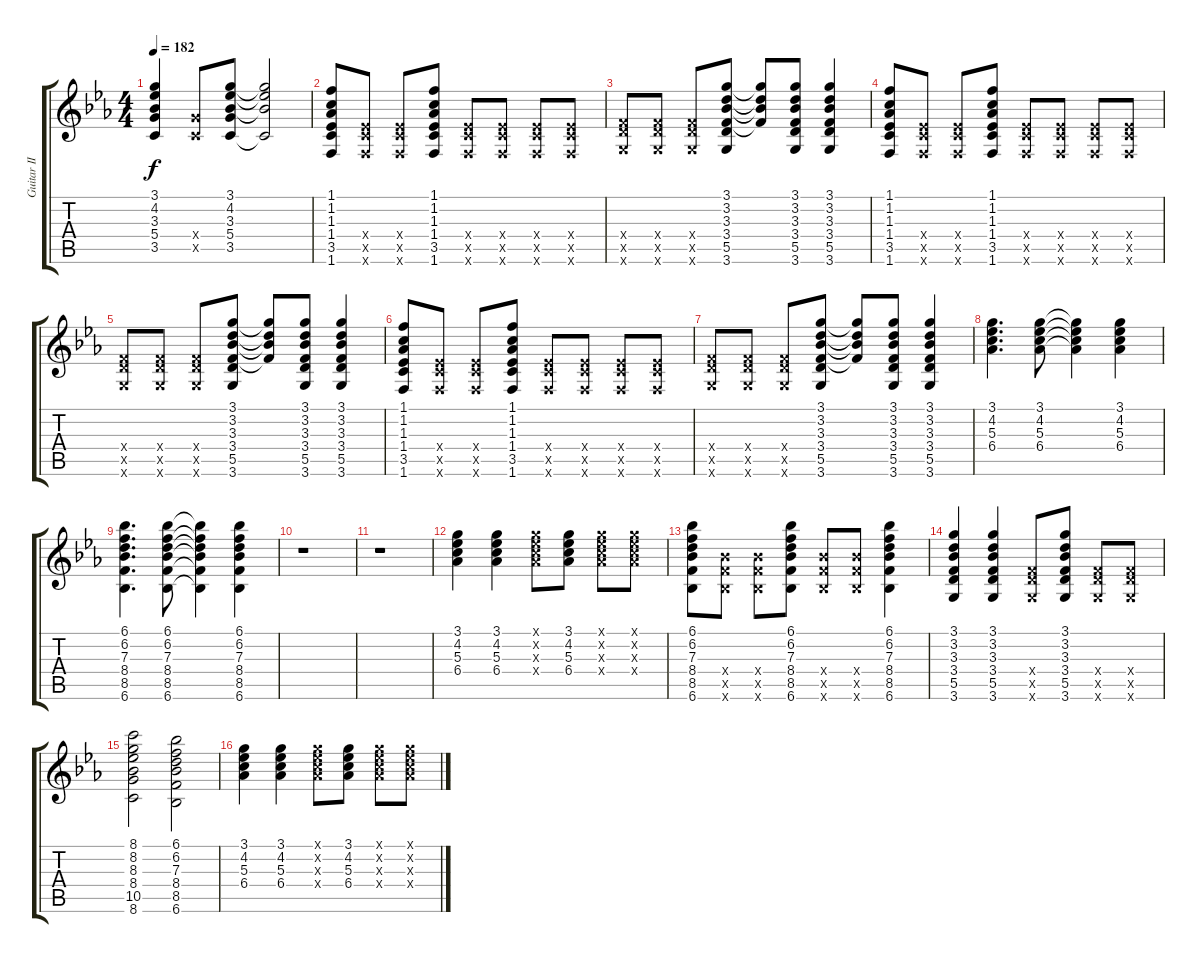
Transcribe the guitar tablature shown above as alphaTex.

\track ("Guitar II" "Guitar II") {instrument electricguitarclean}
\staff {score tabs}
\tuning (E4 B3 G3 D3 A2 E2) {hide}
\ts (4 4)
\tempo 182
\clef g2
\ks eb
(3.1 4.2 3.3 5.4 3.5).4{dy f} (5.4{x} 3.5{x}).8 (3.1 4.2 3.3 5.4 3.5).8 (3.1{t} 4.2{t} 3.3{t} 3.5{t}).2 |
(1.1 1.2 1.3 1.4 3.5 1.6).8 (1.4{x} 3.5{x} 1.6{x}).8 (1.4{x} 3.5{x} 1.6{x}).8 (1.1 1.2 1.3 1.4 3.5 1.6).8 (1.4{x} 3.5{x} 1.6{x}).8 (1.4{x} 3.5{x} 1.6{x}).8 (1.4{x} 3.5{x} 1.6{x}).8 (1.4{x} 3.5{x} 1.6{x}).8 |
(3.4{x} 5.5{x} 3.6{x}).8 (3.4{x} 5.5{x} 3.6{x}).8 (3.4{x} 5.5{x} 3.6{x}).8 (3.1 3.2 3.3 3.4 5.5 3.6).8 (3.1{t} 3.2{t} 3.3{t} 3.4{t}).8 (3.1 3.2 3.3 3.4 5.5 3.6).8 (3.1 3.2 3.3 3.4 5.5 3.6).4 |
(1.1 1.2 1.3 1.4 3.5 1.6).8 (1.4{x} 3.5{x} 1.6{x}).8 (1.4{x} 3.5{x} 1.6{x}).8 (1.1 1.2 1.3 1.4 3.5 1.6).8 (1.4{x} 3.5{x} 1.6{x}).8 (1.4{x} 3.5{x} 1.6{x}).8 (1.4{x} 3.5{x} 1.6{x}).8 (1.4{x} 3.5{x} 1.6{x}).8 |
(3.4{x} 5.5{x} 3.6{x}).8 (3.4{x} 5.5{x} 3.6{x}).8 (3.4{x} 5.5{x} 3.6{x}).8 (3.1 3.2 3.3 3.4 5.5 3.6).8 (3.1{t} 3.2{t} 3.3{t} 3.4{t}).8 (3.1 3.2 3.3 3.4 5.5 3.6).8 (3.1 3.2 3.3 3.4 5.5 3.6).4 |
(1.1 1.2 1.3 1.4 3.5 1.6).8 (1.4{x} 3.5{x} 1.6{x}).8 (1.4{x} 3.5{x} 1.6{x}).8 (1.1 1.2 1.3 1.4 3.5 1.6).8 (1.4{x} 3.5{x} 1.6{x}).8 (1.4{x} 3.5{x} 1.6{x}).8 (1.4{x} 3.5{x} 1.6{x}).8 (1.4{x} 3.5{x} 1.6{x}).8 |
(3.4{x} 5.5{x} 3.6{x}).8 (3.4{x} 5.5{x} 3.6{x}).8 (3.4{x} 5.5{x} 3.6{x}).8 (3.1 3.2 3.3 3.4 5.5 3.6).8 (3.1{t} 3.2{t} 3.3{t} 3.4{t}).8 (3.1 3.2 3.3 3.4 5.5 3.6).8 (3.1 3.2 3.3 3.4 5.5 3.6).4 |
(3.1 4.2 5.3 6.4).4{d} (3.1 4.2 5.3 6.4).8 (3.1{t} 4.2{t} 5.3{t} 6.4{t}).4 (3.1 4.2 5.3 6.4).4 |
(6.1 6.2 7.3 8.4 8.5 6.6).4{d} (6.1 6.2 7.3 8.4 8.5 6.6).8 (6.1{t} 6.2{t} 7.3{t} 8.4{t} 8.5{t} 6.6{t}).4 (6.1 6.2 7.3 8.4 8.5 6.6).4 |
r.1 |
r.1 |
(3.1 4.2 5.3 6.4).4 (3.1 4.2 5.3 6.4).4 (3.1{x} 4.2{x} 5.3{x} 6.4{x}).8 (3.1 4.2 5.3 6.4).8 (3.1{x} 4.2{x} 5.3{x} 6.4{x}).8 (3.1{x} 4.2{x} 5.3{x} 6.4{x}).8 |
(6.1 6.2 7.3 8.4 8.5 6.6).8 (8.4{x} 8.5{x} 6.6{x}).8 (8.4{x} 8.5{x} 6.6{x}).8 (6.1 6.2 7.3 8.4 8.5 6.6).8 (8.4{x} 8.5{x} 6.6{x}).8 (8.4{x} 8.5{x} 6.6{x}).8 (6.1 6.2 7.3 8.4 8.5 6.6).4 |
(3.1 3.2 3.3 3.4 5.5 3.6).4 (3.1 3.2 3.3 3.4 5.5 3.6).4 (3.4{x} 5.5{x} 3.6{x}).8 (3.1 3.2 3.3 3.4 5.5 3.6).8 (3.4{x} 5.5{x} 3.6{x}).8 (3.4{x} 5.5{x} 3.6{x}).8 |
(8.1 8.2 8.3 8.4 10.5 8.6).2 (6.1 6.2 7.3 8.4 8.5 6.6).2 |
(3.1 4.2 5.3 6.4).4 (3.1 4.2 5.3 6.4).4 (3.1{x} 4.2{x} 5.3{x} 6.4{x}).8 (3.1 4.2 5.3 6.4).8 (3.1{x} 4.2{x} 5.3{x} 6.4{x}).8 (3.1{x} 4.2{x} 5.3{x} 6.4{x}).8
